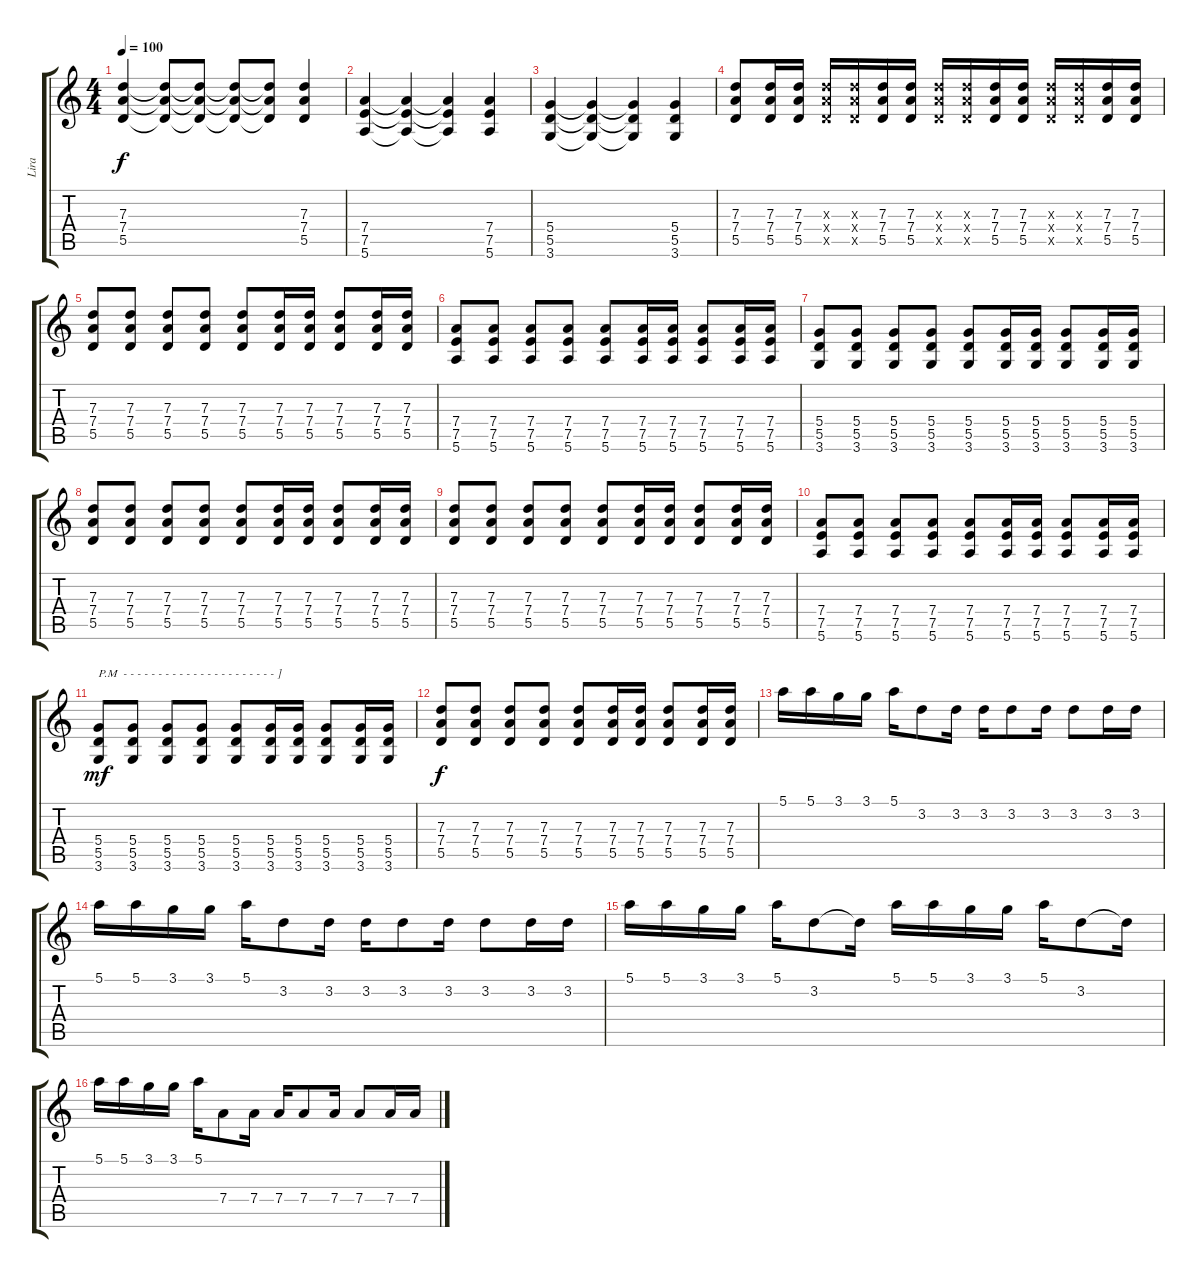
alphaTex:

\track ("Lira" "Lira") {instrument overdrivenguitar}
\staff {score tabs}
\tuning (E4 B3 G3 D3 A2 E2) {hide}
\ts (4 4)
\tempo 100
\clef g2
\ks c
(7.3 7.4 5.5).4{dy f} (7.3{t} 7.4{t} 5.5{t}).8 (7.3{t} 7.4{t} 5.5{t}).8 (7.3{t} 7.4{t} 5.5{t}).8 (7.3{t} 7.4{t} 5.5{t}).8 (7.3 7.4 5.5).4 |
(7.4 7.5 5.6).4 (7.4{t} 7.5{t} 5.6{t}).4 (7.4{t} 7.5{t} 5.6{t}).4 (7.4 7.5 5.6).4 |
(5.4 5.5 3.6).4 (5.4{t} 5.5{t} 3.6{t}).4 (5.4{t} 5.5{t} 3.6{t}).4 (5.4 5.5 3.6).4 |
(7.3 7.4 5.5).8 (7.3 7.4 5.5).16 (7.3 7.4 5.5).16 (7.3{x} 7.4{x} 5.5{x}).16 (7.3{x} 7.4{x} 5.5{x}).16 (7.3 7.4 5.5).16 (7.3 7.4 5.5).16 (7.3{x} 7.4{x} 5.5{x}).16 (7.3{x} 7.4{x} 5.5{x}).16 (7.3 7.4 5.5).16 (7.3 7.4 5.5).16 (7.3{x} 7.4{x} 5.5{x}).16 (7.3{x} 7.4{x} 5.5{x}).16 (7.3 7.4 5.5).16 (7.3 7.4 5.5).16 |
(7.3 7.4 5.5).8 (7.3 7.4 5.5).8 (7.3 7.4 5.5).8 (7.3 7.4 5.5).8 (7.3 7.4 5.5).8 (7.3 7.4 5.5).16 (7.3 7.4 5.5).16 (7.3 7.4 5.5).8 (7.3 7.4 5.5).16 (7.3 7.4 5.5).16 |
(7.4 7.5 5.6).8 (7.4 7.5 5.6).8 (7.4 7.5 5.6).8 (7.4 7.5 5.6).8 (7.4 7.5 5.6).8 (7.4 7.5 5.6).16 (7.4 7.5 5.6).16 (7.4 7.5 5.6).8 (7.4 7.5 5.6).16 (7.4 7.5 5.6).16 |
(5.4 5.5 3.6).8 (5.4 5.5 3.6).8 (5.4 5.5 3.6).8 (5.4 5.5 3.6).8 (5.4 5.5 3.6).8 (5.4 5.5 3.6).16 (5.4 5.5 3.6).16 (5.4 5.5 3.6).8 (5.4 5.5 3.6).16 (5.4 5.5 3.6).16 |
(7.3 7.4 5.5).8 (7.3 7.4 5.5).8 (7.3 7.4 5.5).8 (7.3 7.4 5.5).8 (7.3 7.4 5.5).8 (7.3 7.4 5.5).16 (7.3 7.4 5.5).16 (7.3 7.4 5.5).8 (7.3 7.4 5.5).16 (7.3 7.4 5.5).16 |
(7.3 7.4 5.5).8 (7.3 7.4 5.5).8 (7.3 7.4 5.5).8 (7.3 7.4 5.5).8 (7.3 7.4 5.5).8 (7.3 7.4 5.5).16 (7.3 7.4 5.5).16 (7.3 7.4 5.5).8 (7.3 7.4 5.5).16 (7.3 7.4 5.5).16 |
(7.4 7.5 5.6).8 (7.4 7.5 5.6).8 (7.4 7.5 5.6).8 (7.4 7.5 5.6).8 (7.4 7.5 5.6).8 (7.4 7.5 5.6).16 (7.4 7.5 5.6).16 (7.4 7.5 5.6).8 (7.4 7.5 5.6).16 (7.4 7.5 5.6).16 |
(5.4 5.5 3.6).8{txt "P.M  - - - - - - - - - - - - - - - - - - - - - - ]" dy mf} (5.4 5.5 3.6).8 (5.4 5.5 3.6).8 (5.4 5.5 3.6).8 (5.4 5.5 3.6).8 (5.4 5.5 3.6).16 (5.4 5.5 3.6).16 (5.4 5.5 3.6).8 (5.4 5.5 3.6).16 (5.4 5.5 3.6).16 |
(7.3 7.4 5.5).8{dy f} (7.3 7.4 5.5).8 (7.3 7.4 5.5).8 (7.3 7.4 5.5).8 (7.3 7.4 5.5).8 (7.3 7.4 5.5).16 (7.3 7.4 5.5).16 (7.3 7.4 5.5).8 (7.3 7.4 5.5).16 (7.3 7.4 5.5).16 |
5.1.16 5.1.16 3.1.16 3.1.16 5.1.16 3.2.8 3.2.16 3.2.16 3.2.8 3.2.16 3.2.8 3.2.16 3.2.16 |
5.1.16 5.1.16 3.1.16 3.1.16 5.1.16 3.2.8 3.2.16 3.2.16 3.2.8 3.2.16 3.2.8 3.2.16 3.2.16 |
5.1.16 5.1.16 3.1.16 3.1.16 5.1.16 3.2.8 3.2{t}.16 5.1.16 5.1.16 3.1.16 3.1.16 5.1.16 3.2.8 3.2{t}.16 |
5.1.16 5.1.16 3.1.16 3.1.16 5.1.16 7.4.8 7.4.16 7.4.16 7.4.8 7.4.16 7.4.8 7.4.16 7.4.16
